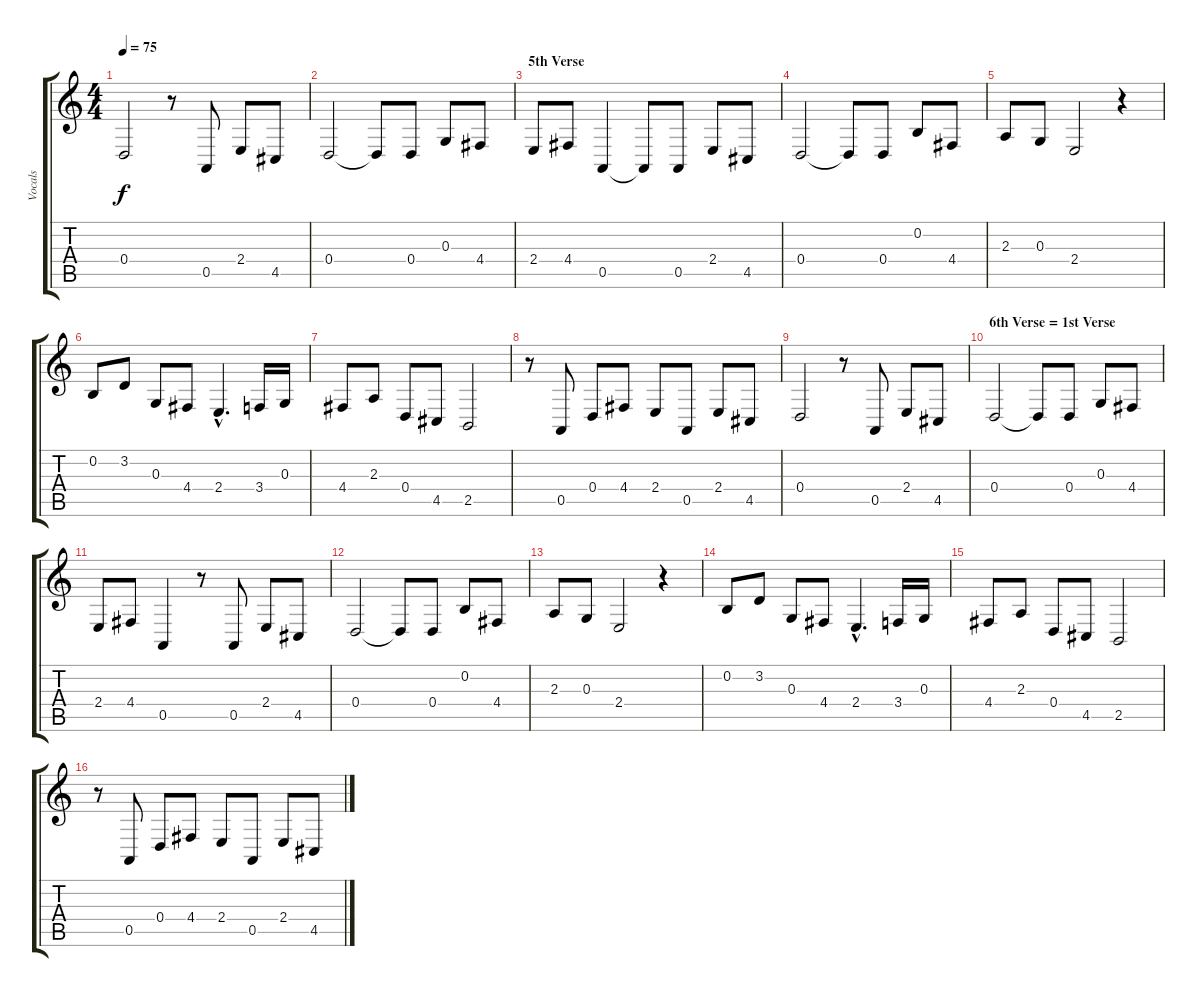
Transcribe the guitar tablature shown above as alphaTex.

\track ("Vocals" "Vocals") {instrument baritonesax}
\staff {score tabs}
\tuning (E4 B3 G3 D3 A2 E2) {hide}
\ts (4 4)
\tempo 75
\clef g2
\ks c
0.4.2{dy f} r.8 0.5.8 2.4.8 4.5.8 |
0.4.2 0.4{t}.8 0.4.8 0.3.8 4.4.8 |
\section ("" "5th Verse")
2.4.8 4.4.8 0.5.4 0.5{t}.8 0.5.8 2.4.8 4.5.8 |
0.4.2 0.4{t}.8 0.4.8 0.2.8 4.4.8 |
2.3.8 0.3.8 2.4.2 r.4 |
0.2.8 3.2.8 0.3.8 4.4.8 2.4{hac}.4{d} 3.4.16 0.3.16 |
4.4.8 2.3.8 0.4.8 4.5.8 2.5.2 |
r.8 0.5.8 0.4.8 4.4.8 2.4.8 0.5.8 2.4.8 4.5.8 |
0.4.2 r.8 0.5.8 2.4.8 4.5.8 |
\section ("" "6th Verse = 1st Verse")
0.4.2 0.4{t}.8 0.4.8 0.3.8 4.4.8 |
2.4.8 4.4.8 0.5.4 r.8 0.5.8 2.4.8 4.5.8 |
0.4.2 0.4{t}.8 0.4.8 0.2.8 4.4.8 |
2.3.8 0.3.8 2.4.2 r.4 |
0.2.8 3.2.8 0.3.8 4.4.8 2.4{hac}.4{d} 3.4.16 0.3.16 |
4.4.8 2.3.8 0.4.8 4.5.8 2.5.2 |
r.8 0.5.8 0.4.8 4.4.8 2.4.8 0.5.8 2.4.8 4.5.8
